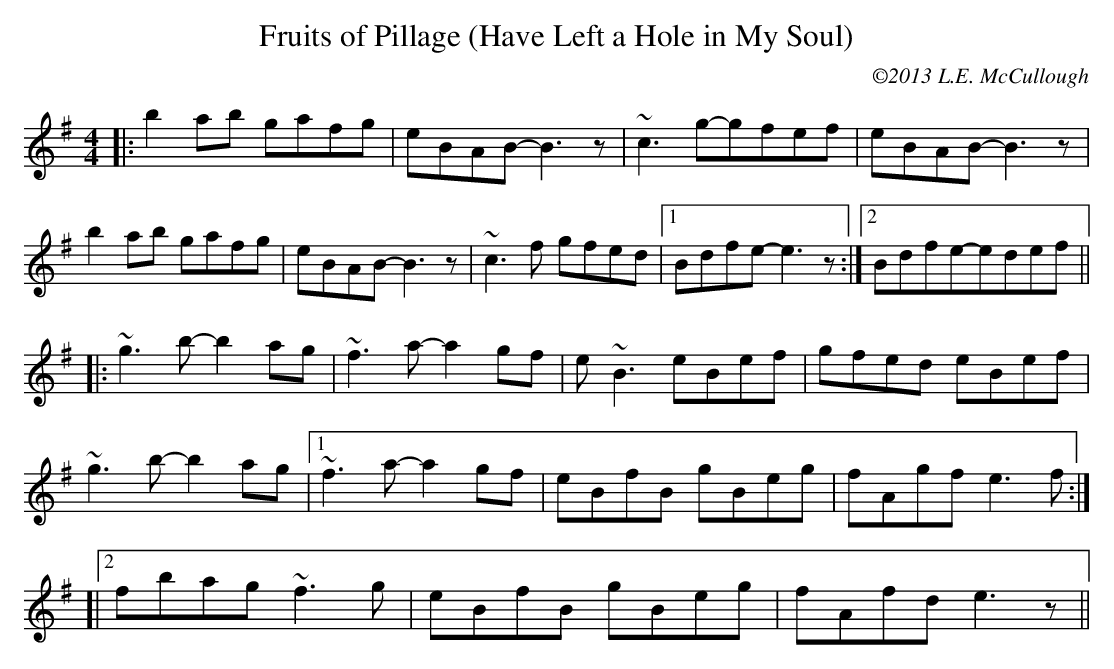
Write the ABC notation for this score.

X:1
T:Fruits of Pillage (Have Left a Hole in My Soul)
C:©2013 L.E. McCullough
M:4/4
L:1/8
K:Eminor
||: b2ab gafg | eBAB-B3z | ~c3g-gfef | eBAB-B3z |
b2ab gafg | eBAB-B3z | ~c3f gfed |1 Bdfe-e3z :|2 Bdfe-edef ||:
~g3b-b2ag| ~f3a-a2gf | e~B3 eBef | gfed eBef |
~g3b-b2ag|[1 ~f3a-a2gf | eBfB gBeg | fAgf e3f:|
[|2 fbag ~f3g | eBfB gBeg | fAfd e3z  ||
